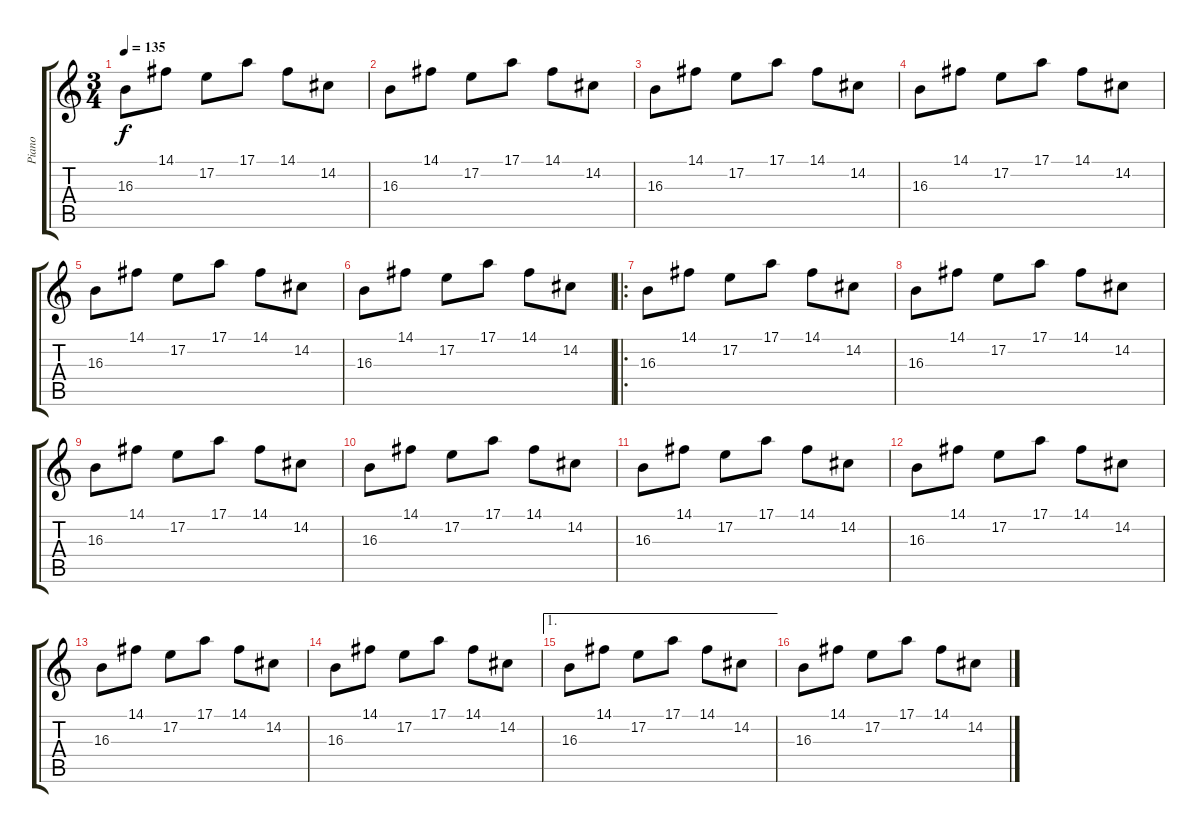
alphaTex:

\track ("Piano" "Piano") {instrument electricgrandpiano}
\staff {score tabs}
\tuning (E4 B3 G3 D3 A2 E2) {hide}
\ts (3 4)
\tempo 135
\clef g2
\ks c
16.3.8{dy f} 14.1.8 17.2.8 17.1.8 14.1.8 14.2.8 |
16.3.8 14.1.8 17.2.8 17.1.8 14.1.8 14.2.8 |
16.3.8 14.1.8 17.2.8 17.1.8 14.1.8 14.2.8 |
16.3.8 14.1.8 17.2.8 17.1.8 14.1.8 14.2.8 |
16.3.8 14.1.8 17.2.8 17.1.8 14.1.8 14.2.8 |
16.3.8 14.1.8 17.2.8 17.1.8 14.1.8 14.2.8 |
\ro
16.3.8 14.1.8 17.2.8 17.1.8 14.1.8 14.2.8 |
16.3.8 14.1.8 17.2.8 17.1.8 14.1.8 14.2.8 |
16.3.8 14.1.8 17.2.8 17.1.8 14.1.8 14.2.8 |
16.3.8 14.1.8 17.2.8 17.1.8 14.1.8 14.2.8 |
16.3.8 14.1.8 17.2.8 17.1.8 14.1.8 14.2.8 |
16.3.8 14.1.8 17.2.8 17.1.8 14.1.8 14.2.8 |
16.3.8 14.1.8 17.2.8 17.1.8 14.1.8 14.2.8 |
16.3.8 14.1.8 17.2.8 17.1.8 14.1.8 14.2.8 |
\ae 1
16.3.8 14.1.8 17.2.8 17.1.8 14.1.8 14.2.8 |
16.3.8 14.1.8 17.2.8 17.1.8 14.1.8 14.2.8
